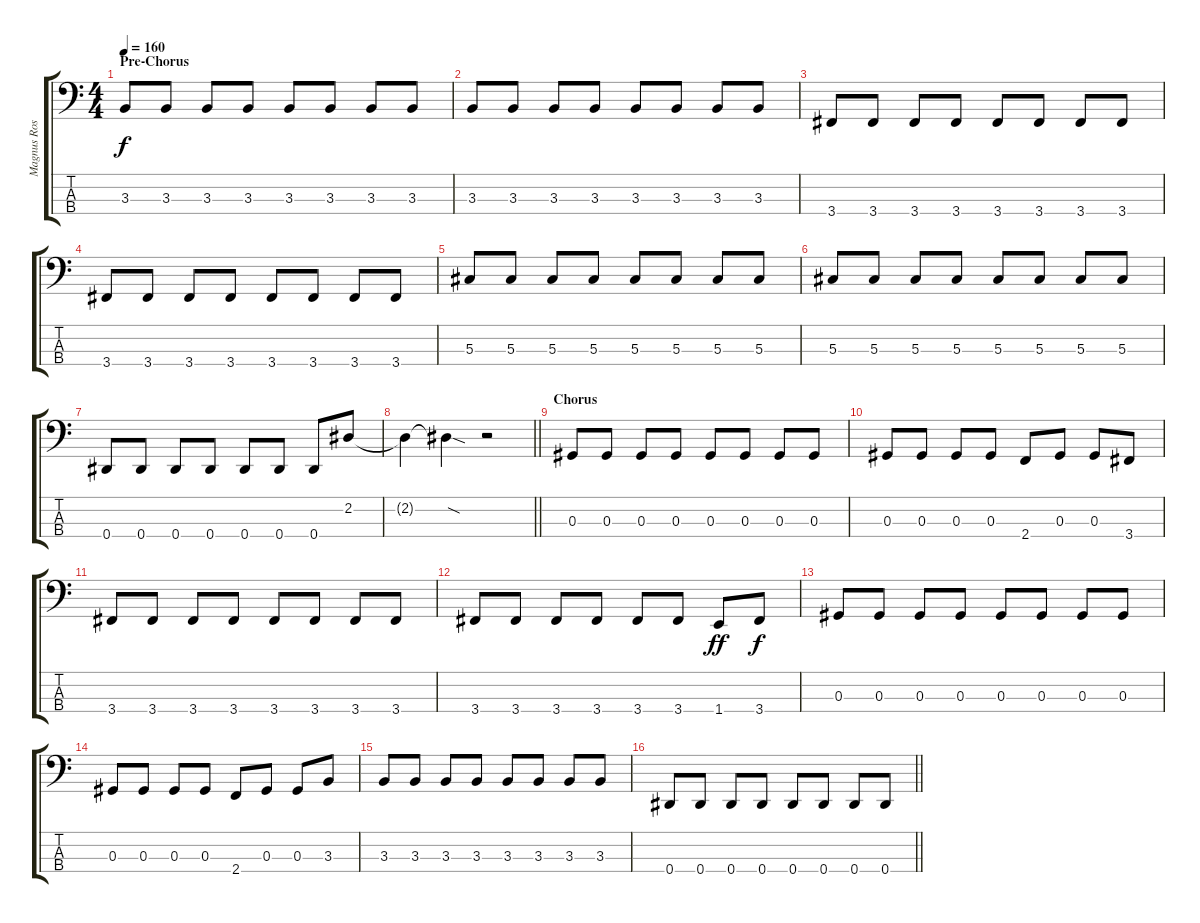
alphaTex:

\track ("Magnus Rosén" "Magnus Ros") {instrument electricbassfinger}
\staff {score tabs}
\tuning (Gb2 Db2 Ab1 Eb1) {hide}
\ts (4 4)
\section ("" "Pre-Chorus")
\tempo 160
\clef f4
\ks c
3.3.8{dy f} 3.3.8 3.3.8 3.3.8 3.3.8 3.3.8 3.3.8 3.3.8 |
3.3.8 3.3.8 3.3.8 3.3.8 3.3.8 3.3.8 3.3.8 3.3.8 |
3.4.8 3.4.8 3.4.8 3.4.8 3.4.8 3.4.8 3.4.8 3.4.8 |
3.4.8 3.4.8 3.4.8 3.4.8 3.4.8 3.4.8 3.4.8 3.4.8 |
5.3.8 5.3.8 5.3.8 5.3.8 5.3.8 5.3.8 5.3.8 5.3.8 |
5.3.8 5.3.8 5.3.8 5.3.8 5.3.8 5.3.8 5.3.8 5.3.8 |
0.4.8 0.4.8 0.4.8 0.4.8 0.4.8 0.4.8 0.4.8 2.2.8 |
\barLineRight lightlight
2.2{t}.4 2.2{sod t}.4 r.2 |
\section ("" "Chorus")
0.3.8 0.3.8 0.3.8 0.3.8 0.3.8 0.3.8 0.3.8 0.3.8 |
0.3.8 0.3.8 0.3.8 0.3.8 2.4.8 0.3.8 0.3.8 3.4.8 |
3.4.8 3.4.8 3.4.8 3.4.8 3.4.8 3.4.8 3.4.8 3.4.8 |
3.4.8 3.4.8 3.4.8 3.4.8 3.4.8 3.4.8 1.4.8{dy ff} 3.4.8{dy f} |
0.3.8 0.3.8 0.3.8 0.3.8 0.3.8 0.3.8 0.3.8 0.3.8 |
0.3.8 0.3.8 0.3.8 0.3.8 2.4.8 0.3.8 0.3.8 3.3.8 |
3.3.8 3.3.8 3.3.8 3.3.8 3.3.8 3.3.8 3.3.8 3.3.8 |
\barLineRight lightlight
0.4.8 0.4.8 0.4.8 0.4.8 0.4.8 0.4.8 0.4.8 0.4.8
